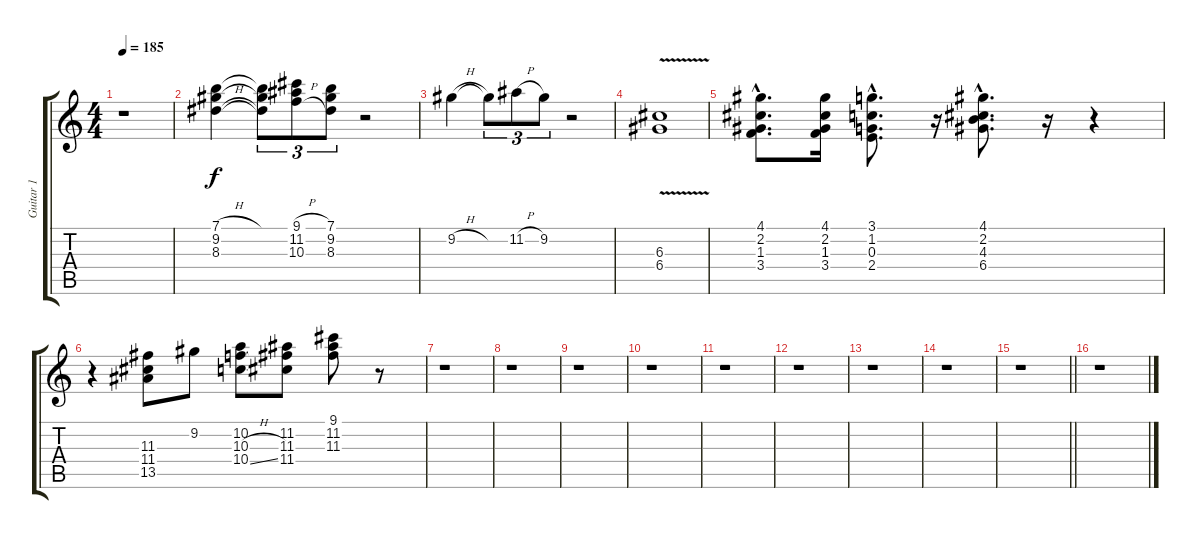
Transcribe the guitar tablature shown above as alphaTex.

\track ("Guitar 1" "Guitar 1") {instrument distortionguitar}
\staff {score tabs}
\tuning (E4 B3 G3 D3 A2 E2) {hide}
\ts (4 4)
\tempo 185
\clef g2
\ks c
r.1{dy f} |
(7.1{h} 9.2{h} 8.3{h}).4{balance 0} (7.1{t} 9.2{t} 8.3{t}).8{tu (3 2)} (9.1{h} 11.2{h} 10.3{h}).8{tu (3 2)} (7.1 9.2 8.3).8{tu (3 2)} r.2 |
9.2{h}.4 9.2{t}.8{tu (3 2)} 11.2{h}.8{tu (3 2)} 9.2.8{tu (3 2)} r.2 |
(6.3{v} 6.4{v}).1 |
(4.1{hac} 2.2{hac} 1.3{hac} 3.4{hac}).8{d} (4.1 2.2 1.3 3.4).16 (3.1{hac} 1.2{hac} 0.3{hac} 2.4{hac}).8{d} r.16 (4.1{hac} 2.2{hac} 4.3{hac} 6.4{hac}).8{d} r.16 r.4 |
r.4 (11.3 11.4 13.5).8 9.2.8 (10.2 10.3{h} 10.4{ss}).8 (11.2 11.3 11.4).8 (9.1 11.2 11.3).8 r.8 |
r.1 |
r.1 |
r.1 |
r.1 |
r.1 |
r.1 |
r.1 |
r.1 |
\barLineRight lightlight
r.1 |
r.1
